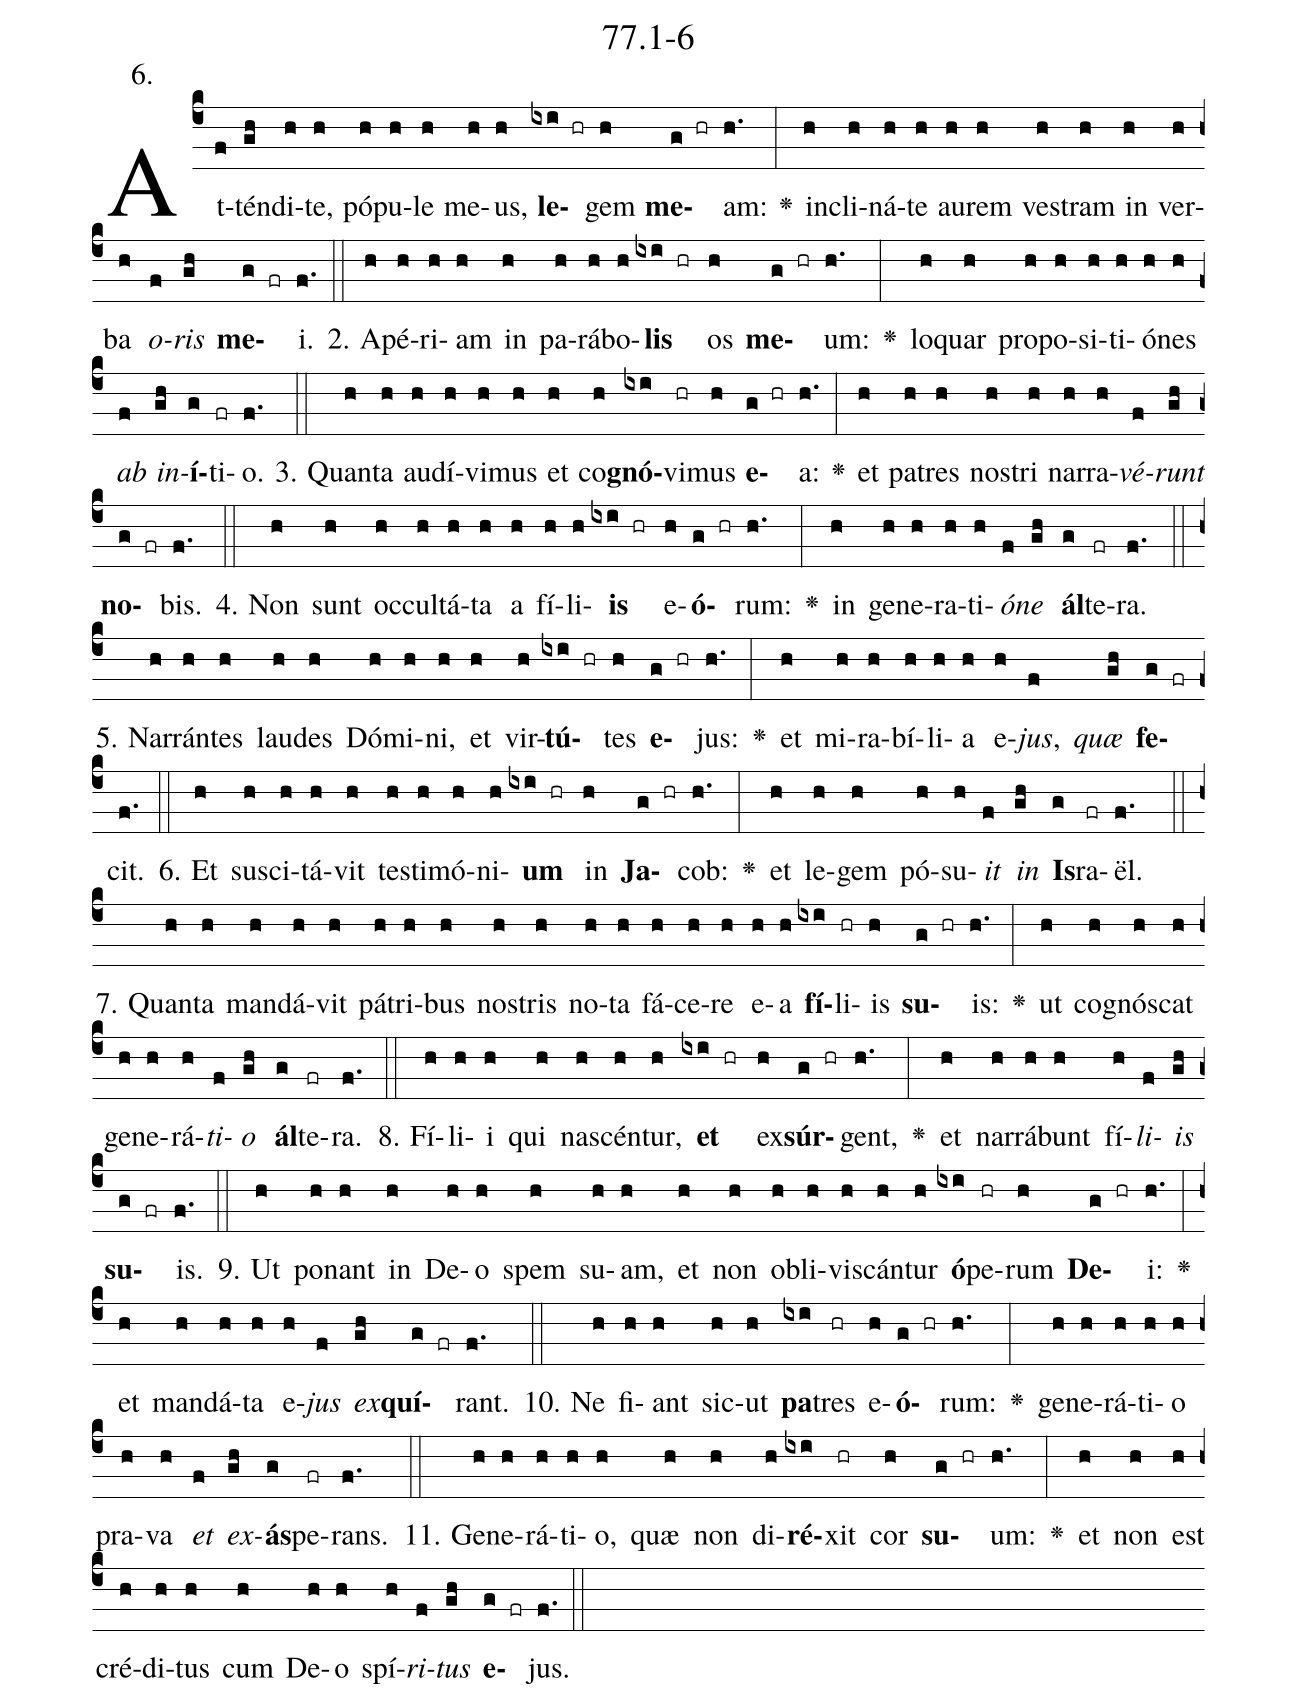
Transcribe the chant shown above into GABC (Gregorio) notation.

name: 77.1-6;
annotation: 6.;
%%
(c4)At(f)tén(gh)di(h)te,(h) pó(h)pu(h)le(h) me(h)us,(h) <b>le</b>(ixi hr)gem(h) <b>me</b>(g hr)am:(h.) <v>\greheightstar</v>(:) in(h)cli(h)ná(h)te(h) au(h)rem(h) ves(h)tram(h) in(h) ver(h)ba(h) <i>o</i>(f)<i>ris</i>(gh) <b>me</b>(g fr)i.(f.) (::)
2. A(h)pé(h)ri(h)am(h) in(h) pa(h)rá(h)bo(h)<b>lis</b>(ixi hr) os(h) <b>me</b>(g hr)um:(h.) <v>\greheightstar</v>(:) lo(h)quar(h) pro(h)po(h)si(h)ti(h)ó(h)nes(h) <i>ab</i>(f) <i>in</i>(gh)<b>í</b>(g)ti(fr)o.(f.) (::)
3. Quan(h)ta(h) au(h)dí(h)vi(h)mus(h) et(h) co(h)<b>gnó</b>(ixi)vi(hr)mus(h) <b>e</b>(g hr)a:(h.) <v>\greheightstar</v>(:) et(h) pa(h)tres(h) nos(h)tri(h) nar(h)ra(h)<i>vé</i>(f)<i>runt</i>(gh) <b>no</b>(g fr)bis.(f.) (::)
4. Non(h) sunt(h) oc(h)cul(h)tá(h)ta(h) a(h) fí(h)li(h)<b>is</b>(ixi hr) e(h)<b>ó</b>(g hr)rum:(h.) <v>\greheightstar</v>(:) in(h) ge(h)ne(h)ra(h)ti(h)<i>ó</i>(f)<i>ne</i>(gh) <b>ál</b>(g)te(fr)ra.(f.) (::)
5. Nar(h)rán(h)tes(h) lau(h)des(h) Dó(h)mi(h)ni,(h) et(h) vir(h)<b>tú</b>(ixi hr)tes(h) <b>e</b>(g hr)jus:(h.) <v>\greheightstar</v>(:) et(h) mi(h)ra(h)bí(h)li(h)a(h) e(h)<i>jus</i>,(f) <i>quæ</i>(gh) <b>fe</b>(g fr)cit.(f.) (::)
6. Et(h) su(h)sci(h)tá(h)vit(h) tes(h)ti(h)mó(h)ni(h)<b>um</b>(ixi hr) in(h) <b>Ja</b>(g hr)cob:(h.) <v>\greheightstar</v>(:) et(h) le(h)gem(h) pó(h)su(h)<i>it</i>(f) <i>in</i>(gh) <b>Is</b>(g)ra(fr)ël.(f.) (::)
7. Quan(h)ta(h) man(h)dá(h)vit(h) pá(h)tri(h)bus(h) nos(h)tris(h) no(h)ta(h) fá(h)ce(h)re(h) e(h)a(h) <b>fí</b>(ixi)li(hr)is(h) <b>su</b>(g hr)is:(h.) <v>\greheightstar</v>(:) ut(h) co(h)gnós(h)cat(h) ge(h)ne(h)rá(h)<i>ti</i>(f)<i>o</i>(gh) <b>ál</b>(g)te(fr)ra.(f.) (::)
8. Fí(h)li(h)i(h) qui(h) na(h)scén(h)tur,(h) <b>et</b>(ixi hr) ex(h)<b>súr</b>(g hr)gent,(h.) <v>\greheightstar</v>(:) et(h) nar(h)rá(h)bunt(h) fí(h)<i>li</i>(f)<i>is</i>(gh) <b>su</b>(g fr)is.(f.) (::)
9. Ut(h) po(h)nant(h) in(h) De(h)o(h) spem(h) su(h)am,(h) et(h) non(h) ob(h)li(h)vis(h)cán(h)tur(h) <b>ó</b>(ixi)pe(hr)rum(h) <b>De</b>(g hr)i:(h.) <v>\greheightstar</v>(:) et(h) man(h)dá(h)ta(h) e(h)<i>jus</i>(f) <i>ex</i>(gh)<b>quí</b>(g fr)rant.(f.) (::)
10. Ne(h) fi(h)ant(h) sic(h)ut(h) <b>pa</b>(ixi)tres(hr) e(h)<b>ó</b>(g hr)rum:(h.) <v>\greheightstar</v>(:) ge(h)ne(h)rá(h)ti(h)o(h) pra(h)va(h) <i>et</i>(f) <i>ex</i>(gh)<b>ás</b>(g)pe(fr)rans.(f.) (::)
11. Ge(h)ne(h)rá(h)ti(h)o,(h) quæ(h) non(h) di(h)<b>ré</b>(ixi)xit(hr) cor(h) <b>su</b>(g hr)um:(h.) <v>\greheightstar</v>(:) et(h) non(h) est(h) cré(h)di(h)tus(h) cum(h) De(h)o(h) spí(h)<i>ri</i>(f)<i>tus</i>(gh) <b>e</b>(g fr)jus.(f.) (::)
